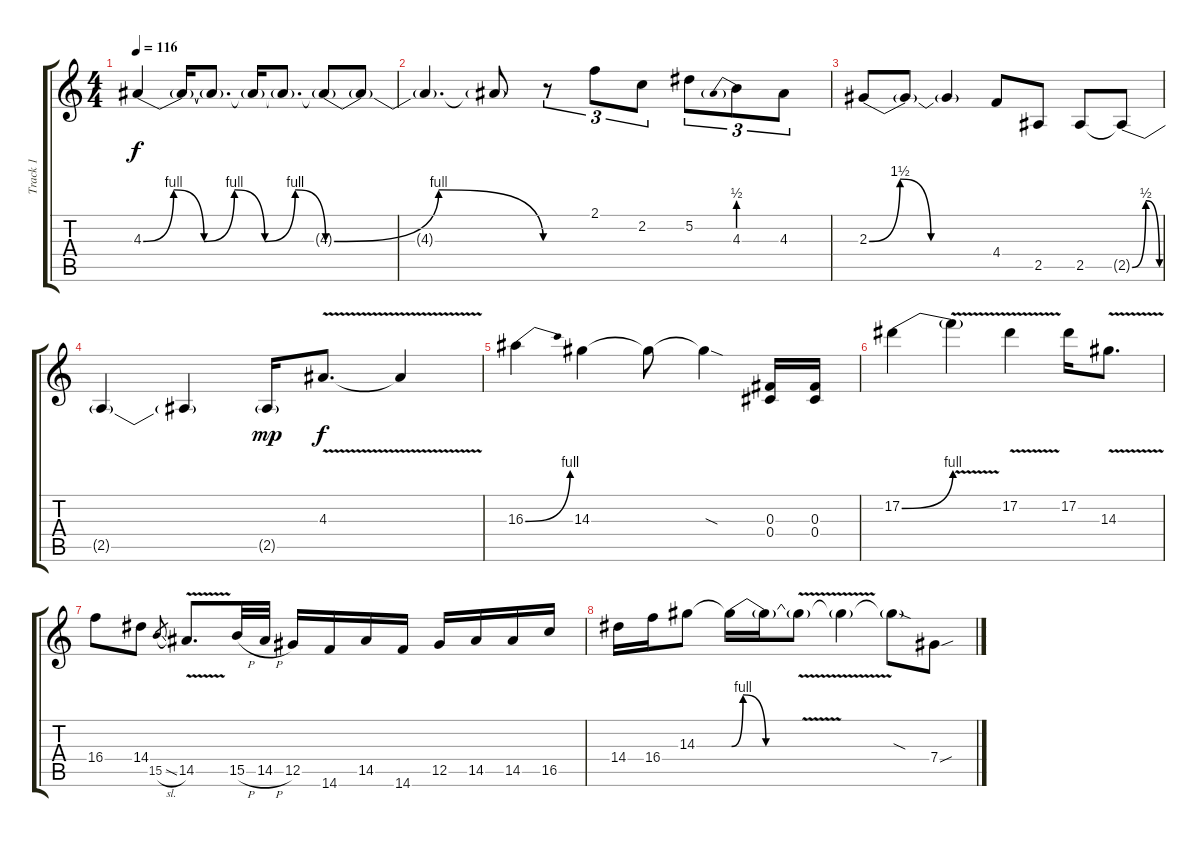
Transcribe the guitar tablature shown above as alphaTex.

\track ("Track 1" "Track 1") {instrument distortionguitar}
\staff {score tabs}
\tuning (Eb4 Bb3 Gb3 Db3 Ab2 Eb2) {hide}
\ts (4 4)
\tempo 116
\clef g2
\ks c
4.3{be (custom 0 0 10 4 20 0 30 4 40 0 50 4 60 0)}.4{dy f} 4.3{t}.16 4.3{t}.8{d} 4.3{t}.16 4.3{t}.8{d} 4.3{be (bendrelease 0 0 10 4 30 4 60 0) t}.8 4.3{t}.8 |
4.3{t}.4{d} 4.3{t}.8 r.8{tu (3 2)} 2.1.8{tu (3 2)} 2.2.8{tu (3 2)} 5.2.8{tu (3 2)} 4.3{be (prebend 0 2 60 2)}.8{tu (3 2)} 4.3.8{tu (3 2)} |
2.3{be (custom 0 0 15 6 30 0 60 0)}.8 2.3{t}.8 2.3{t}.4 4.4.8 2.5.8 2.5.8 2.5{be (bendrelease 0 0 10 2 20 2 60 0) t}.8 |
2.5{t}.4 2.5{t}.4 2.5{g}.16{dy mp} 4.3{v}.8{d dy f} 4.3{t}.4 |
16.3{be (bend 0 0 60 4)}.4 14.3.4 14.3{t}.8 14.3{sod t}.4 (0.3 0.4).16 (0.3 0.4).16 |
17.2{be (bend 0 0 60 4)}.4 17.2{v t}.4 17.2{v}.4 17.2.16 14.3{v}.8{d} |
16.4.8 14.4.8 15.5{sl}.8{gr} 14.5{v}.8{d} 15.5{h}.32 14.5{h}.32 12.5.16 14.6.16 14.5.16 14.6.16 12.5.16 14.5.16 14.5.16 16.5.16 |
14.4.16 16.4.16 14.3.8 14.3{be (custom 0 0 10 4 30 0 60 0) t}.16 14.3{t}.16 14.3{v t}.8 14.3{t}.4 14.3{sod t}.8 7.4{sou}.8
